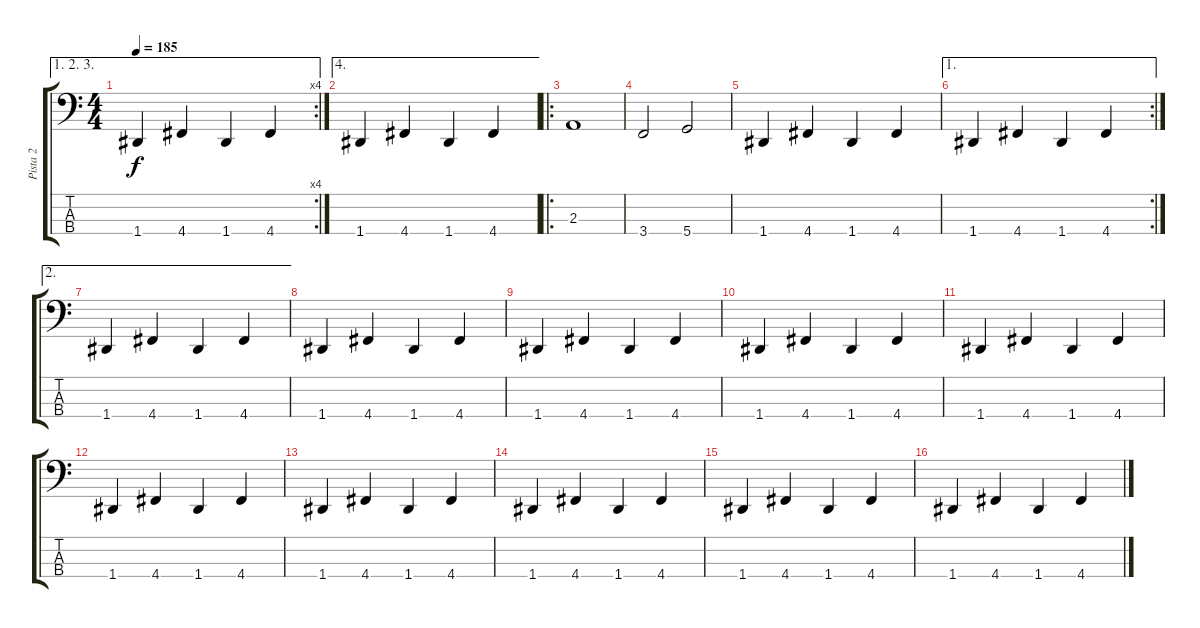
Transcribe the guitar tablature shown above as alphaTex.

\track ("Pista 2" "Pista 2") {instrument electricbassfinger}
\staff {score tabs}
\tuning (F2 C2 G1 D1) {hide}
\ae (1 2 3)
\rc 4
\ts (4 4)
\tempo 185
\clef f4
\ks c
1.4.4{dy f} 4.4.4 1.4.4 4.4.4 |
\ae 4
1.4.4 4.4.4 1.4.4 4.4.4 |
\ro
2.3.1 |
3.4.2 5.4.2 |
1.4.4 4.4.4 1.4.4 4.4.4 |
\ae 1
\rc 2
1.4.4 4.4.4 1.4.4 4.4.4 |
\ae 2
1.4.4 4.4.4 1.4.4 4.4.4 |
1.4.4 4.4.4 1.4.4 4.4.4 |
1.4.4 4.4.4 1.4.4 4.4.4 |
1.4.4 4.4.4 1.4.4 4.4.4 |
1.4.4 4.4.4 1.4.4 4.4.4 |
1.4.4 4.4.4 1.4.4 4.4.4 |
1.4.4 4.4.4 1.4.4 4.4.4 |
1.4.4 4.4.4 1.4.4 4.4.4 |
1.4.4 4.4.4 1.4.4 4.4.4 |
1.4.4 4.4.4 1.4.4 4.4.4
